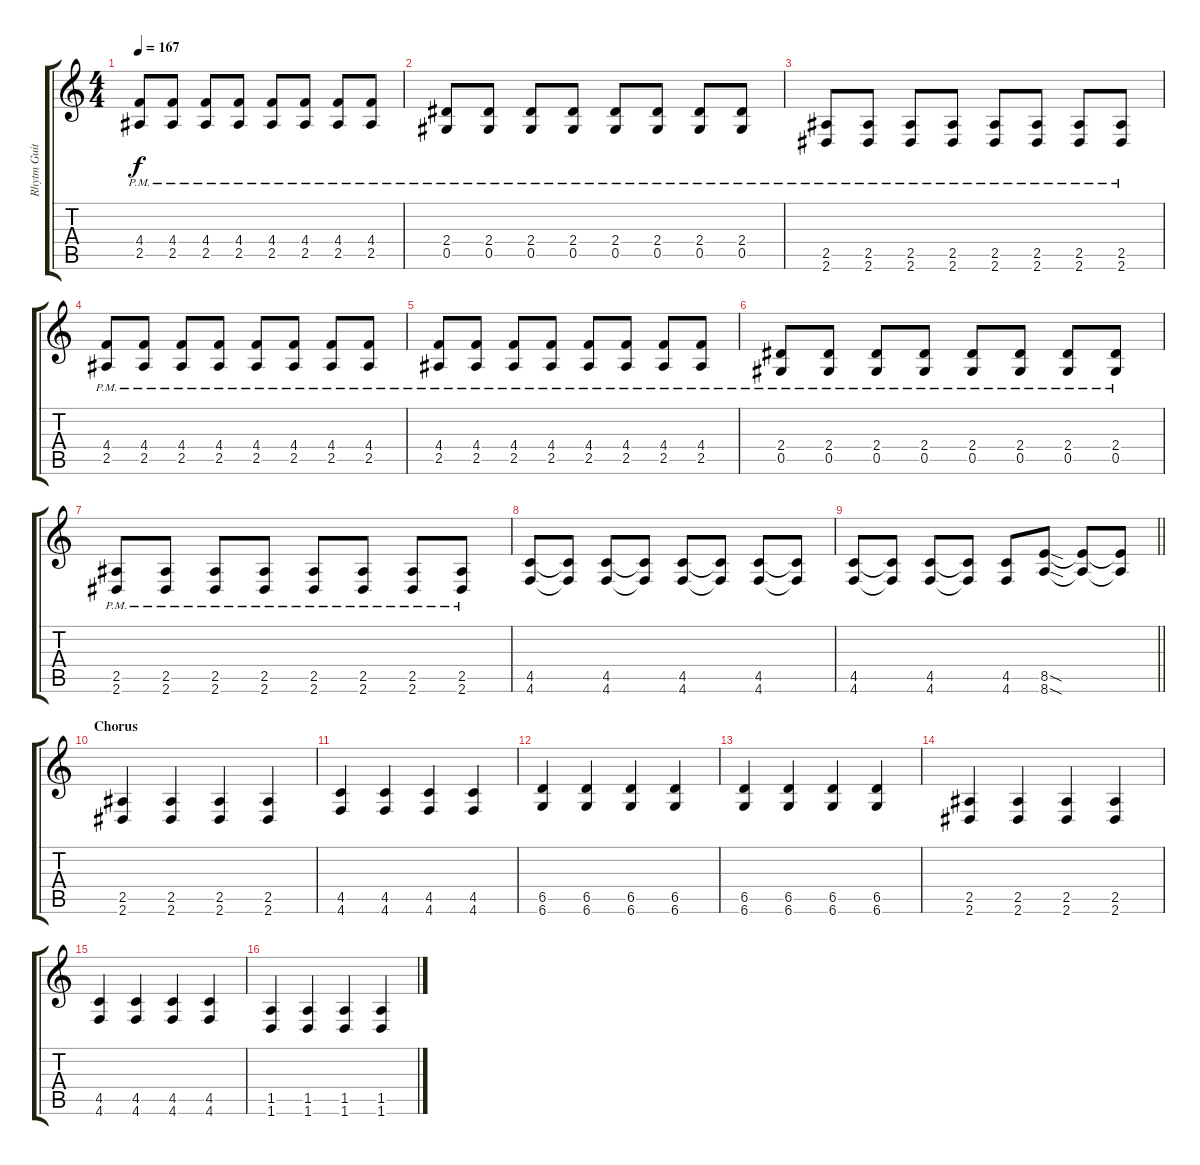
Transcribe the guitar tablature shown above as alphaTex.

\track ("Rhytm Guitar [L]" "Rhytm Guit") {instrument distortionguitar}
\staff {score tabs}
\tuning (Eb4 Bb3 Gb3 Db3 Ab2 Db2) {hide}
\ts (4 4)
\tempo 167
\clef g2
\ks c
(4.4{pm} 2.5{pm}).8{dy f} (4.4{pm} 2.5{pm}).8 (4.4{pm} 2.5{pm}).8 (4.4{pm} 2.5{pm}).8 (4.4{pm} 2.5{pm}).8 (4.4{pm} 2.5{pm}).8 (4.4{pm} 2.5{pm}).8 (4.4{pm} 2.5{pm}).8 |
(2.4{pm} 0.5{pm}).8 (2.4{pm} 0.5{pm}).8 (2.4{pm} 0.5{pm}).8 (2.4{pm} 0.5{pm}).8 (2.4{pm} 0.5{pm}).8 (2.4{pm} 0.5{pm}).8 (2.4{pm} 0.5{pm}).8 (2.4{pm} 0.5{pm}).8 |
(2.5{pm} 2.6{pm}).8 (2.5{pm} 2.6{pm}).8 (2.5{pm} 2.6{pm}).8 (2.5{pm} 2.6{pm}).8 (2.5{pm} 2.6{pm}).8 (2.5{pm} 2.6{pm}).8 (2.5{pm} 2.6{pm}).8 (2.5{pm} 2.6{pm}).8 |
(4.4{pm} 2.5{pm}).8 (4.4{pm} 2.5{pm}).8 (4.4{pm} 2.5{pm}).8 (4.4{pm} 2.5{pm}).8 (4.4{pm} 2.5{pm}).8 (4.4{pm} 2.5{pm}).8 (4.4{pm} 2.5{pm}).8 (4.4{pm} 2.5{pm}).8 |
(4.4{pm} 2.5{pm}).8 (4.4{pm} 2.5{pm}).8 (4.4{pm} 2.5{pm}).8 (4.4{pm} 2.5{pm}).8 (4.4{pm} 2.5{pm}).8 (4.4{pm} 2.5{pm}).8 (4.4{pm} 2.5{pm}).8 (4.4{pm} 2.5{pm}).8 |
(2.4{pm} 0.5{pm}).8 (2.4{pm} 0.5{pm}).8 (2.4{pm} 0.5{pm}).8 (2.4{pm} 0.5{pm}).8 (2.4{pm} 0.5{pm}).8 (2.4{pm} 0.5{pm}).8 (2.4{pm} 0.5{pm}).8 (2.4{pm} 0.5{pm}).8 |
(2.5{pm} 2.6{pm}).8 (2.5{pm} 2.6{pm}).8 (2.5{pm} 2.6{pm}).8 (2.5{pm} 2.6{pm}).8 (2.5{pm} 2.6{pm}).8 (2.5{pm} 2.6{pm}).8 (2.5{pm} 2.6{pm}).8 (2.5{pm} 2.6{pm}).8 |
(4.5 4.6).8 (4.5{t} 4.6{t}).8 (4.5 4.6).8 (4.5{t} 4.6{t}).8 (4.5 4.6).8 (4.5{t} 4.6{t}).8 (4.5 4.6).8 (4.5{t} 4.6{t}).8 |
\barLineRight lightlight
(4.5 4.6).8 (4.5{t} 4.6{t}).8 (4.5 4.6).8 (4.5{t} 4.6{t}).8 (4.5 4.6).8 (8.5{sod} 8.6{sod}).8 (8.5{t} 8.6{t}).8 (8.5{t} 8.6{t}).8 |
\section ("" "Chorus")
(2.5 2.6).4 (2.5 2.6).4 (2.5 2.6).4 (2.5 2.6).4 |
(4.5 4.6).4 (4.5 4.6).4 (4.5 4.6).4 (4.5 4.6).4 |
(6.5 6.6).4 (6.5 6.6).4 (6.5 6.6).4 (6.5 6.6).4 |
(6.5 6.6).4 (6.5 6.6).4 (6.5 6.6).4 (6.5 6.6).4 |
(2.5 2.6).4 (2.5 2.6).4 (2.5 2.6).4 (2.5 2.6).4 |
(4.5 4.6).4 (4.5 4.6).4 (4.5 4.6).4 (4.5 4.6).4 |
(1.5 1.6).4 (1.5 1.6).4 (1.5 1.6).4 (1.5 1.6).4
